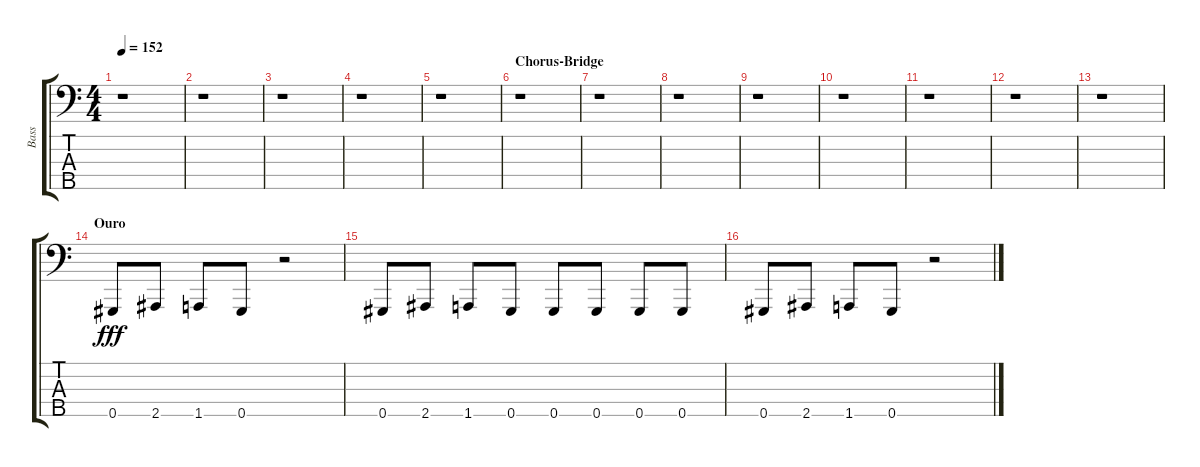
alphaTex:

\track ("Bass" "Bass") {instrument electricbasspick}
\staff {score tabs}
\tuning (E2 Db2 Ab1 Eb1 Ab0) {hide}
\ts (4 4)
\tempo 152
\clef f4
\ks c
r.1{dy fff} |
r.1 |
r.1 |
r.1 |
r.1 |
\section ("" "Chorus-Bridge")
r.1 |
r.1 |
r.1 |
r.1 |
r.1 |
r.1 |
r.1 |
r.1 |
\section ("" "Ouro")
0.5.8 2.5.8 1.5.8 0.5.8 r.2 |
0.5.8 2.5.8 1.5.8 0.5.8 0.5.8 0.5.8 0.5.8 0.5.8 |
0.5.8 2.5.8 1.5.8 0.5.8 r.2
